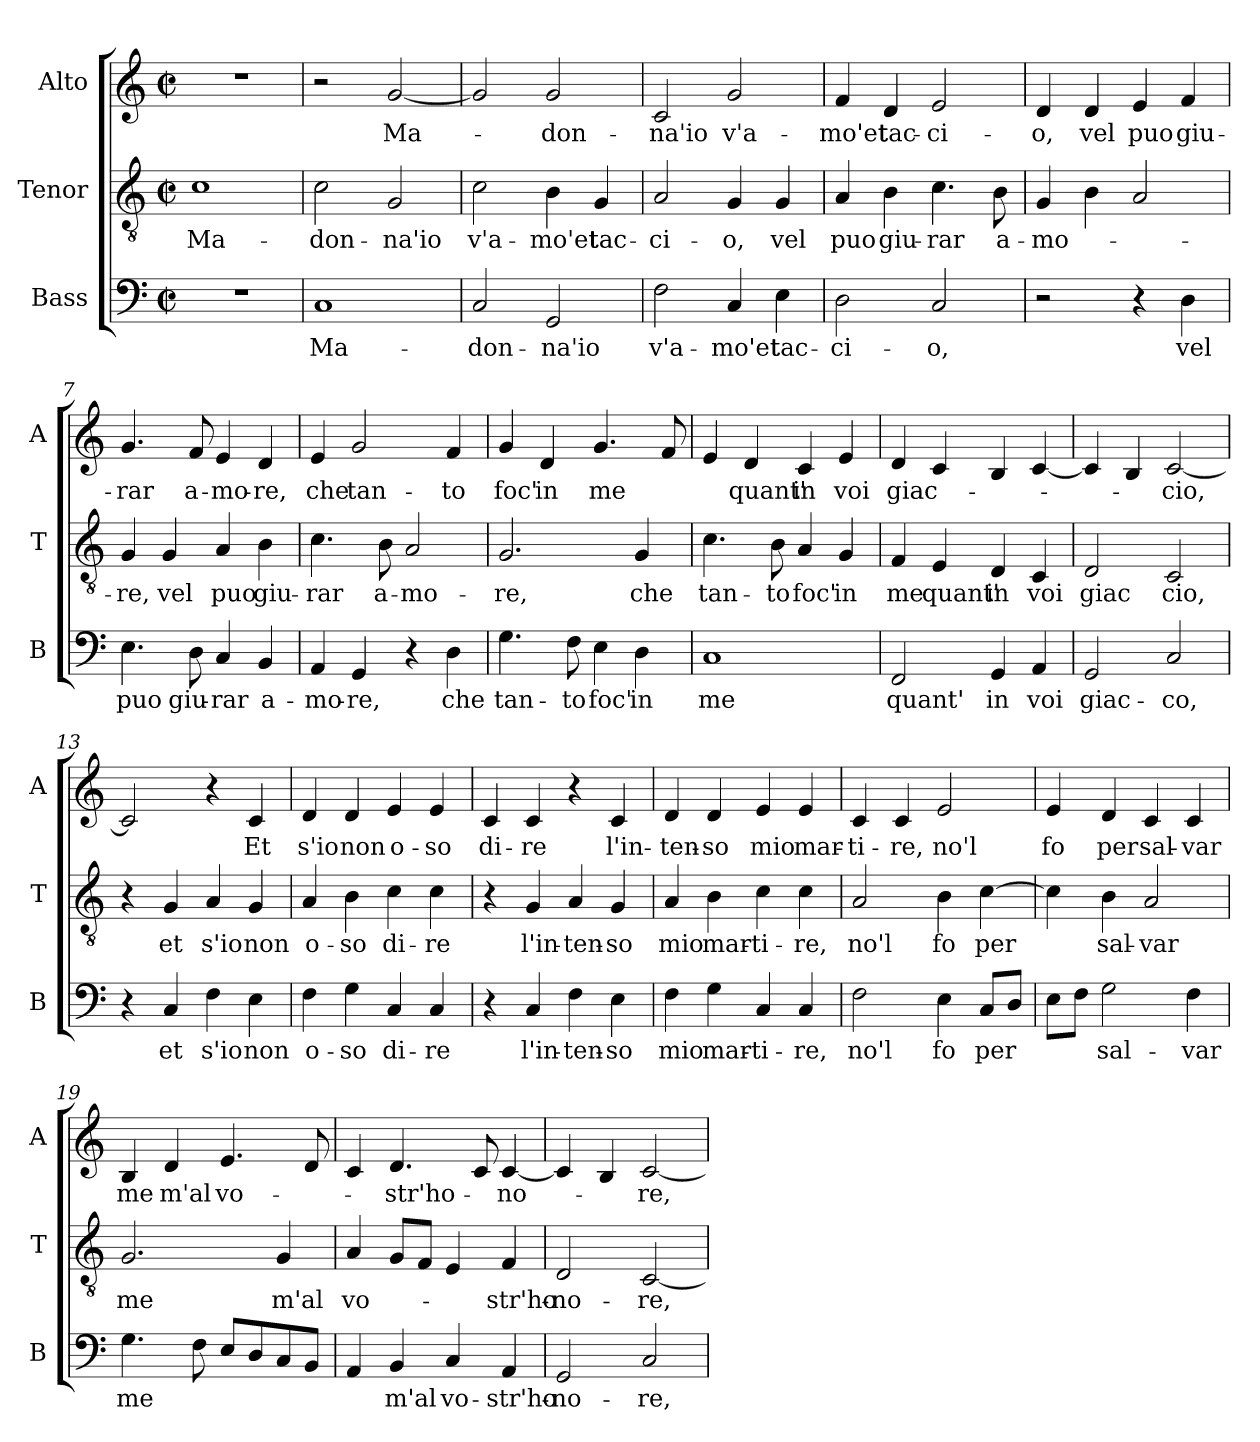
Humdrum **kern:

**kern	**text	**kern	**text	**kern	**text
*part3	*part3	*part2	*part2	*part1	*part1
*staff3	*staff3	*staff2	*staff2	*staff1	*staff1
*I"Bass	*	*I"Tenor	*	*I"Alto	*
*I'B	*	*I'T	*	*I'A	*
*clefF4	*	*clefGv2	*	*clefG2	*
*k[]	*	*k[]	*	*k[]	*
*C:	*	*C:	*	*C:	*
*M2/2	*	*M2/2	*	*M2/2	*
*met(c|)	*	*met(c|)	*	*met(c|)	*
=1	=1	=1	=1	=1	=1
!	!	!	!LO:LY:b	!	!
1r	.	1c	Ma-	1r	.
=2	=2	=2	=2	=2	=2
!	!LO:LY:b	!	!LO:LY:b	!	!
1C	Ma-	2c\	-don-	2r	.
!	!	!	!LO:LY:b	!	!LO:LY:b
.	.	2G/	-na'io	[2g/	Ma-
=3	=3	=3	=3	=3	=3
!	!LO:LY:b	!	!LO:LY:b	!	!
2C/	-don-	2c\	v'a-	2g/]	.
!	!LO:LY:b	!	!LO:LY:b	!	!LO:LY:b
2GG/	-na'io	4B\	-mo'et	2g/	-don-
!	!	!	!LO:LY:b	!	!
.	.	4G/	tac-	.	.
=4	=4	=4	=4	=4	=4
!	!LO:LY:b	!	!LO:LY:b	!	!LO:LY:b
2F\	v'a-	2A/	-ci-	2c/	-na'io
!	!LO:LY:b	!	!LO:LY:b	!	!LO:LY:b
4C/	-mo'et	4G/	-o,	2g/	v'a-
!	!LO:LY:b	!	!LO:LY:b	!	!
4E\	tac-	4G/	vel	.	.
=5	=5	=5	=5	=5	=5
!	!LO:LY:b	!	!LO:LY:b	!	!LO:LY:b
2D\	-ci-	4A/	puo	4f/	-mo'et
!	!	!	!LO:LY:b	!	!LO:LY:b
.	.	4B\	giu-	4d/	tac-
!	!LO:LY:b	!	!LO:LY:b	!	!LO:LY:b
2C/	-o,	4.c\	-rar	2e/	-ci-
!	!	!	!LO:LY:b	!	!
.	.	8B\	a-	.	.
!!LO:LB:g=z
=6	=6	=6	=6	=6	=6
!	!	!	!LO:LY:b	!	!LO:LY:b
2r	.	4G/	-mo-	4d/	-o,
!	!	!	!	!	!LO:LY:b
.	.	4B\	.	4d/	vel
!	!	!	!	!	!LO:LY:b
4r	.	2A/	.	4e/	puo
!	!LO:LY:b	!	!	!	!LO:LY:b
4D\	vel	.	.	4f/	giu-
=7	=7	=7	=7	=7	=7
!	!LO:LY:b	!	!LO:LY:b	!	!LO:LY:b
4.E\	puo	4G/	-re,	4.g/	-rar
!	!	!	!LO:LY:b	!	!
.	.	4G/	vel	.	.
!	!LO:LY:b	!	!	!	!LO:LY:b
8D\	giu-	.	.	8f/	a-
!	!LO:LY:b	!	!LO:LY:b	!	!LO:LY:b
4C/	-rar	4A/	puo	4e/	-mo-
!	!LO:LY:b	!	!LO:LY:b	!	!LO:LY:b
4BB/	a-	4B\	giu-	4d/	-re,
=8	=8	=8	=8	=8	=8
!	!LO:LY:b	!	!LO:LY:b	!	!LO:LY:b
4AA/	-mo-	4.c\	-rar	4e/	che
!	!LO:LY:b	!	!	!	!LO:LY:b
4GG/	-re,	.	.	2g/	tan-
!	!	!	!LO:LY:b	!	!
.	.	8B\	a-	.	.
!	!	!	!LO:LY:b	!	!
4r	.	2A/	-mo-	.	.
!	!LO:LY:b	!	!	!	!LO:LY:b
4D\	che	.	.	4f/	-to
=9	=9	=9	=9	=9	=9
!	!LO:LY:b	!	!LO:LY:b	!	!LO:LY:b
4.G\	tan-	2.G/	-re,	4g/	foc'
!	!	!	!	!	!LO:LY:b
.	.	.	.	4d/	in
!	!LO:LY:b	!	!	!	!
8F\	-to	.	.	.	.
!	!LO:LY:b	!	!	!	!LO:LY:b
4E\	foc'	.	.	4.g/	me
!	!LO:LY:b	!	!LO:LY:b	!	!
4D\	in	4G/	che	.	.
.	.	.	.	8f/	.
=10	=10	=10	=10	=10	=10
!	!LO:LY:b	!	!LO:LY:b	!	!
1C	me	4.c\	tan-	4e/	.
!	!	!	!	!	!LO:LY:b
.	.	.	.	4d/	quant'
!	!	!	!LO:LY:b	!	!
.	.	8B\	-to	.	.
!	!	!	!LO:LY:b	!	!LO:LY:b
.	.	4A/	foc'	4c/	in
!	!	!	!LO:LY:b	!	!LO:LY:b
.	.	4G/	in	4e/	voi
=11	=11	=11	=11	=11	=11
!	!LO:LY:b	!	!LO:LY:b	!	!LO:LY:b
2FF/	quant'	4F/	me	4d/	giac-
!	!	!	!LO:LY:b	!	!
.	.	4E/	quant'	4c/	.
!	!LO:LY:b	!	!LO:LY:b	!	!
4GG/	in	4D/	in	4B/	.
!	!LO:LY:b	!	!LO:LY:b	!	!
4AA/	voi	4C/	voi	[4c/	.
!!LO:LB:g=z
=12	=12	=12	=12	=12	=12
!	!LO:LY:b	!	!LO:LY:b	!	!
2GG/	giac-	2D/	giac	4c/]	.
.	.	.	.	4B/	.
!	!LO:LY:b	!	!LO:LY:b	!	!LO:LY:b
2C/	-co,	2C/	cio,	[2c/	-cio,
=13	=13	=13	=13	=13	=13
4r	.	4r	.	2c/]	.
!	!LO:LY:b	!	!LO:LY:b	!	!
4C/	et	4G/	et	.	.
!	!LO:LY:b	!	!LO:LY:b	!	!
4F\	s'io	4A/	s'io	4r	.
!	!LO:LY:b	!	!LO:LY:b	!	!LO:LY:b
4E\	non	4G/	non	4c/	Et
=14	=14	=14	=14	=14	=14
!	!LO:LY:b	!	!LO:LY:b	!	!LO:LY:b
4F\	o-	4A/	o-	4d/	s'io
!	!LO:LY:b	!	!LO:LY:b	!	!LO:LY:b
4G\	-so	4B\	-so	4d/	non
!	!LO:LY:b	!	!LO:LY:b	!	!LO:LY:b
4C/	di-	4c\	di-	4e/	o-
!	!LO:LY:b	!	!LO:LY:b	!	!LO:LY:b
4C/	-re	4c\	-re	4e/	-so
=15	=15	=15	=15	=15	=15
!	!	!	!	!	!LO:LY:b
4r	.	4r	.	4c/	di-
!	!LO:LY:b	!	!LO:LY:b	!	!LO:LY:b
4C/	l'in-	4G/	l'in-	4c/	-re
!	!LO:LY:b	!	!LO:LY:b	!	!
4F\	-ten-	4A/	-ten-	4r	.
!	!LO:LY:b	!	!LO:LY:b	!	!LO:LY:b
4E\	-so	4G/	-so	4c/	l'in-
=16	=16	=16	=16	=16	=16
!	!LO:LY:b	!	!LO:LY:b	!	!LO:LY:b
4F\	mio	4A/	mio	4d/	-ten-
!	!LO:LY:b	!	!LO:LY:b	!	!LO:LY:b
4G\	mar-	4B\	mar-	4d/	-so
!	!LO:LY:b	!	!LO:LY:b	!	!LO:LY:b
4C/	-ti-	4c\	-ti-	4e/	mio
!	!LO:LY:b	!	!LO:LY:b	!	!LO:LY:b
4C/	-re,	4c\	-re,	4e/	mar-
=17	=17	=17	=17	=17	=17
!	!LO:LY:b	!	!LO:LY:b	!	!LO:LY:b
2F\	no'l	2A/	no'l	4c/	-ti-
!	!	!	!	!	!LO:LY:b
.	.	.	.	4c/	-re,
!	!LO:LY:b	!	!LO:LY:b	!	!LO:LY:b
4E\	fo	4B\	fo	2e/	no'l
!	!LO:LY:b	!	!LO:LY:b	!	!
8C/L	per	[4c\	per	.	.
8D/J	.	.	.	.	.
!!LO:PB:g=z
=18	=18	=18	=18	=18	=18
!	!	!	!	!	!LO:LY:b
8E\L	.	4c\]	.	4e/	fo
8F\J	.	.	.	.	.
!	!LO:LY:b	!	!LO:LY:b	!	!LO:LY:b
2G\	sal-	4B\	sal-	4d/	per
!	!	!	!LO:LY:b	!	!LO:LY:b
.	.	2A/	-var	4c/	sal-
!	!LO:LY:b	!	!	!	!LO:LY:b
4F\	-var	.	.	4c/	-var
=19	=19	=19	=19	=19	=19
!	!LO:LY:b	!	!LO:LY:b	!	!LO:LY:b
4.G\	me	2.G/	me	4B/	me
!	!	!	!	!	!LO:LY:b
.	.	.	.	4d/	m'al
8F\	.	.	.	.	.
!	!	!	!	!	!LO:LY:b
8E/L	.	.	.	4.e/	vo-
8D/	.	.	.	.	.
!	!	!	!LO:LY:b	!	!
8C/	.	4G/	m'al	.	.
8BB/J	.	.	.	8d/	.
=20	=20	=20	=20	=20	=20
!	!	!	!LO:LY:b	!	!
4AA/	.	4A/	vo-	4c/	.
!	!LO:LY:b	!	!	!	!LO:LY:b
4BB/	m'al	8G/L	.	4.d/	-str'ho-
.	.	8F/J	.	.	.
!	!LO:LY:b	!	!	!	!
4C/	vo-	4E/	.	.	.
.	.	.	.	8c/	.
!	!LO:LY:b	!	!LO:LY:b	!	!LO:LY:b
4AA/	-str'ho-	4F/	-str'ho-	[4c/	-no-
=21	=21	=21	=21	=21	=21
!	!LO:LY:b	!	!LO:LY:b	!	!
2GG/	-no-	2D/	-no-	4c/]	.
.	.	.	.	4B/	.
!	!LO:LY:b	!	!LO:LY:b	!	!LO:LY:b
2C/	-re,	[2C/	-re,	[2c/	-re,
=	=	=	=	=	=
*-	*-	*-	*-	*-	*-
